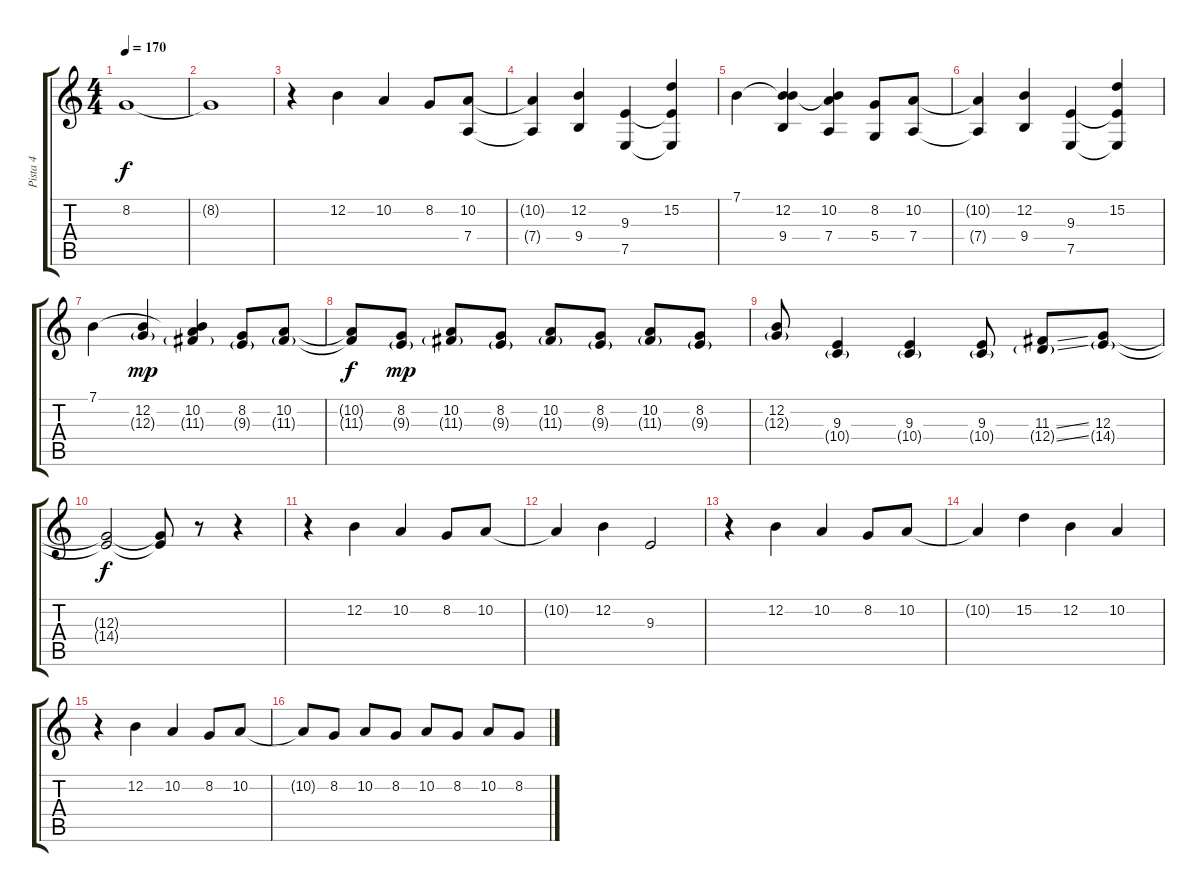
\track ("Pista 4" "Pista 4") {instrument lead2sawtooth}
\staff {score tabs}
\tuning (E4 B3 G3 D3 A2 E2) {hide}
\ts (4 4)
\tempo 170
\clef g2
\ks c
8.2.1{dy f volume 0} |
8.2{t}.1 |
r.4 12.2.4{volume 16} 10.2.4 8.2.8 (10.2 7.4).8 |
(10.2{t} 7.4{t}).4 (12.2 9.4).4 (9.3 7.5).4 (15.2 9.3{t} 7.5{t}).4 |
7.1.4 (7.1{t} 12.2 9.4).4 (7.1{t} 10.2 7.4).4 (8.2 5.4).8 (10.2 7.4).8 |
(10.2{t} 7.4{t}).4 (12.2 9.4).4 (9.3 7.5).4 (15.2 9.3{t} 7.5{t}).4 |
7.1.4 (12.2 12.3{g}).4{dy mp} (7.1{t} 10.2 11.3{g}).4 (8.2 9.3{g}).8 (10.2 11.3{g}).8 |
(10.2{t} 11.3{t}).8{dy f} (8.2 9.3{g}).8{dy mp} (10.2 11.3{g}).8 (8.2 9.3{g}).8 (10.2 11.3{g}).8 (8.2 9.3{g}).8 (10.2 11.3{g}).8 (8.2 9.3{g}).8 |
(12.2 12.3{g}).8 (9.3 10.4{g}).4 (9.3 10.4{g}).4 (9.3 10.4{g}).8 (11.3{ss} 12.4{ss g}).8 (12.3 14.4{g}).8 |
(12.3{t} 14.4{t}).2{dy f} (12.3{t} 14.4{t}).8 r.8 r.4 |
r.4 12.2.4 10.2.4 8.2.8 10.2.8 |
10.2{t}.4 12.2.4 9.3.2 |
r.4 12.2.4 10.2.4 8.2.8 10.2.8 |
10.2{t}.4 15.2.4 12.2.4 10.2.4 |
r.4 12.2.4 10.2.4 8.2.8 10.2.8 |
10.2{t}.8 8.2.8 10.2.8 8.2.8 10.2.8 8.2.8 10.2.8 8.2.8
